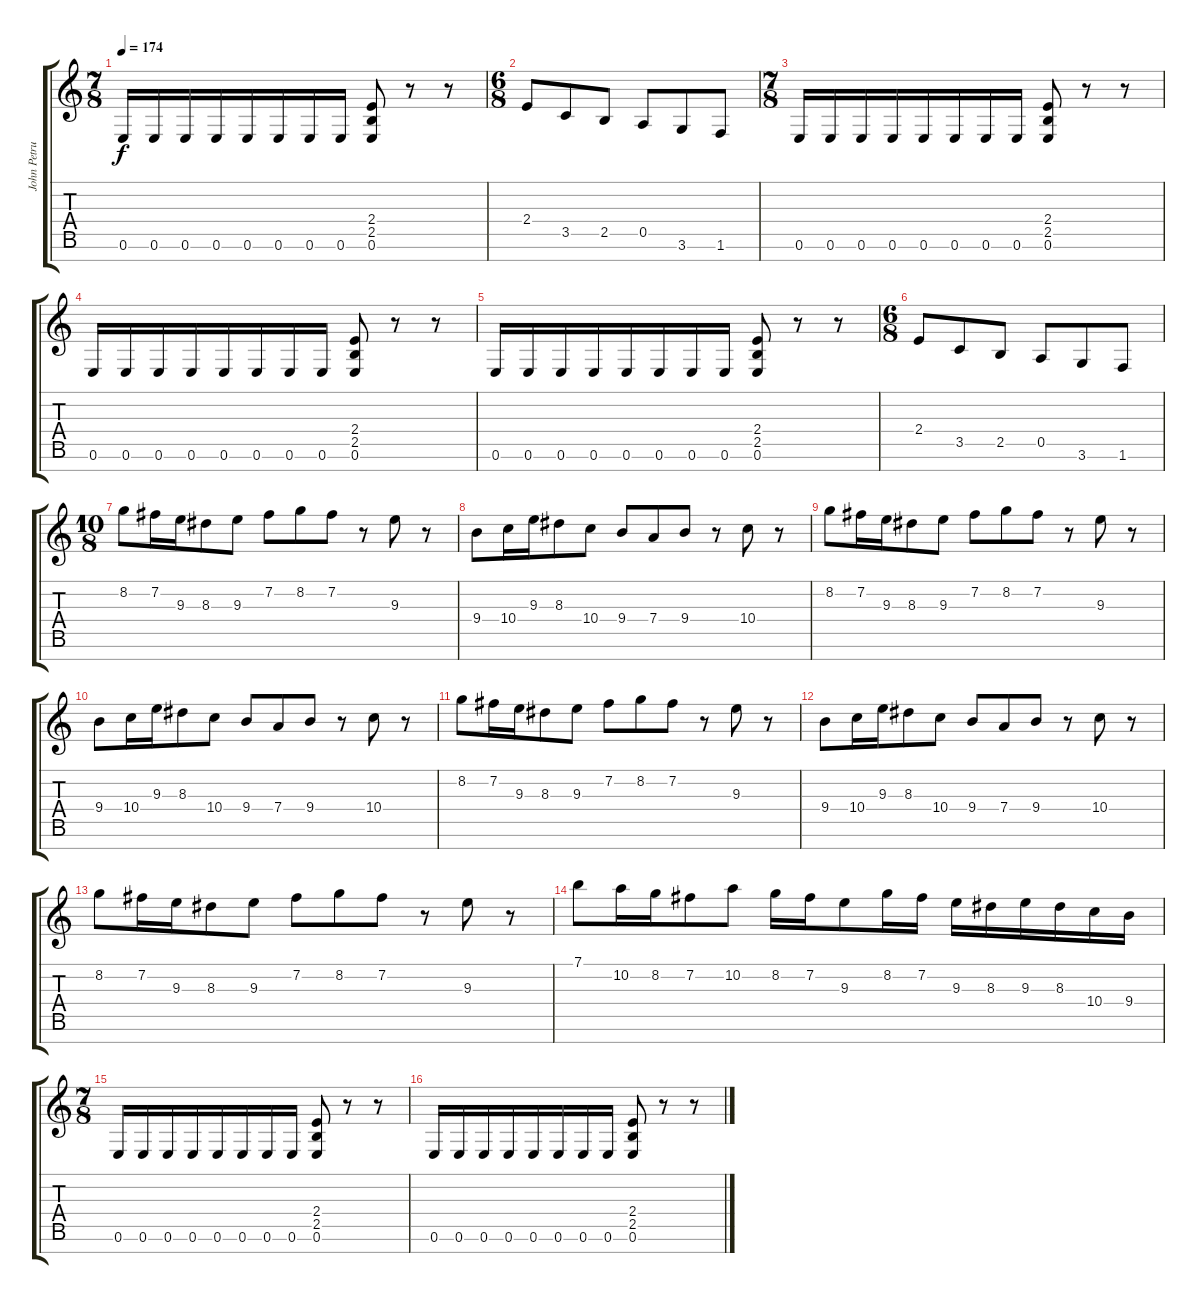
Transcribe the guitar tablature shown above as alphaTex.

\track ("John Petrucci" "John Petru") {instrument distortionguitar}
\staff {score tabs}
\tuning (E4 B3 G3 D3 A2 E2 B1) {hide}
\ts (7 8)
\tempo 174
\clef g2
\ks c
0.6.16{dy f} 0.6.16 0.6.16 0.6.16 0.6.16 0.6.16 0.6.16 0.6.16 (2.4 2.5 0.6).8 r.8 r.8 |
\ts (6 8)
2.4.8 3.5.8 2.5.8 0.5.8 3.6.8 1.6.8 |
\ts (7 8)
0.6.16 0.6.16 0.6.16 0.6.16 0.6.16 0.6.16 0.6.16 0.6.16 (2.4 2.5 0.6).8 r.8 r.8 |
0.6.16 0.6.16 0.6.16 0.6.16 0.6.16 0.6.16 0.6.16 0.6.16 (2.4 2.5 0.6).8 r.8 r.8 |
0.6.16 0.6.16 0.6.16 0.6.16 0.6.16 0.6.16 0.6.16 0.6.16 (2.4 2.5 0.6).8 r.8 r.8 |
\ts (6 8)
2.4.8 3.5.8 2.5.8 0.5.8 3.6.8 1.6.8 |
\ts (10 8)
8.2.8 7.2.16 9.3.16 8.3.8 9.3.8 7.2.8 8.2.8 7.2.8 r.8 9.3.8 r.8 |
9.4.8 10.4.16 9.3.16 8.3.8 10.4.8 9.4.8 7.4.8 9.4.8 r.8 10.4.8 r.8 |
8.2.8 7.2.16 9.3.16 8.3.8 9.3.8 7.2.8 8.2.8 7.2.8 r.8 9.3.8 r.8 |
9.4.8 10.4.16 9.3.16 8.3.8 10.4.8 9.4.8 7.4.8 9.4.8 r.8 10.4.8 r.8 |
8.2.8 7.2.16 9.3.16 8.3.8 9.3.8 7.2.8 8.2.8 7.2.8 r.8 9.3.8 r.8 |
9.4.8 10.4.16 9.3.16 8.3.8 10.4.8 9.4.8 7.4.8 9.4.8 r.8 10.4.8 r.8 |
8.2.8 7.2.16 9.3.16 8.3.8 9.3.8 7.2.8 8.2.8 7.2.8 r.8 9.3.8 r.8 |
7.1.8 10.2.16 8.2.16 7.2.8 10.2.8 8.2.16 7.2.16 9.3.8 8.2.16 7.2.16 9.3.16 8.3.16 9.3.16 8.3.16 10.4.16 9.4.16 |
\ts (7 8)
0.6.16 0.6.16 0.6.16 0.6.16 0.6.16 0.6.16 0.6.16 0.6.16 (2.4 2.5 0.6).8 r.8 r.8 |
0.6.16 0.6.16 0.6.16 0.6.16 0.6.16 0.6.16 0.6.16 0.6.16 (2.4 2.5 0.6).8 r.8 r.8
